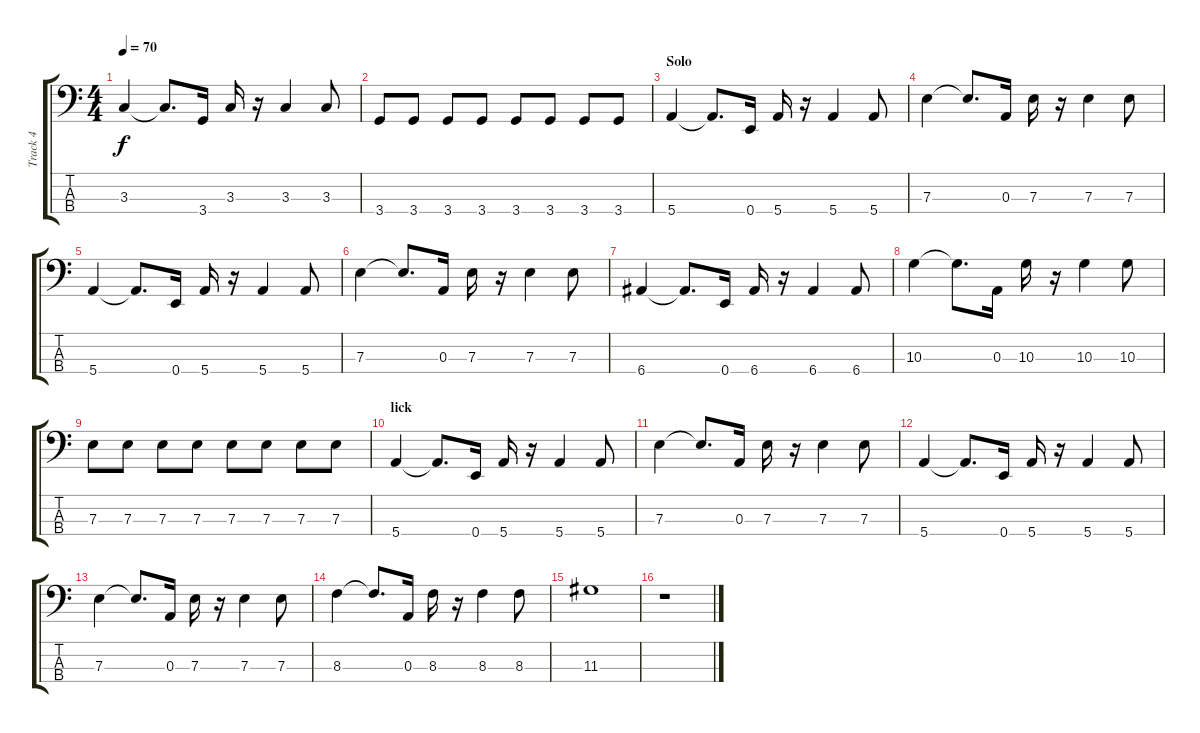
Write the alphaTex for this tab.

\track ("Track 4" "Track 4") {instrument electricguitarjazz}
\staff {score tabs}
\tuning (G2 D2 A1 E1) {hide}
\ts (4 4)
\tempo 70
\clef f4
\ks c
3.3.4{dy f} 3.3{t}.8{d} 3.4.16 3.3.16 r.16 3.3.4 3.3.8 |
3.4.8 3.4.8 3.4.8 3.4.8 3.4.8 3.4.8 3.4.8 3.4.8 |
\section ("" "Solo")
5.4.4 5.4{t}.8{d} 0.4.16 5.4.16 r.16 5.4.4 5.4.8 |
7.3.4 7.3{t}.8{d} 0.3.16 7.3.16 r.16 7.3.4 7.3.8 |
5.4.4 5.4{t}.8{d} 0.4.16 5.4.16 r.16 5.4.4 5.4.8 |
7.3.4 7.3{t}.8{d} 0.3.16 7.3.16 r.16 7.3.4 7.3.8 |
6.4.4 6.4{t}.8{d} 0.4.16 6.4.16 r.16 6.4.4 6.4.8 |
10.3.4 10.3{t}.8{d} 0.3.16 10.3.16 r.16 10.3.4 10.3.8 |
7.3.8 7.3.8 7.3.8 7.3.8 7.3.8 7.3.8 7.3.8 7.3.8 |
\section ("" "lick")
5.4.4 5.4{t}.8{d} 0.4.16 5.4.16 r.16 5.4.4 5.4.8 |
7.3.4 7.3{t}.8{d} 0.3.16 7.3.16 r.16 7.3.4 7.3.8 |
5.4.4 5.4{t}.8{d} 0.4.16 5.4.16 r.16 5.4.4 5.4.8 |
7.3.4 7.3{t}.8{d} 0.3.16 7.3.16 r.16 7.3.4 7.3.8 |
8.3.4 8.3{t}.8{d} 0.3.16 8.3.16 r.16 8.3.4 8.3.8 |
11.3.1 |
r.1
